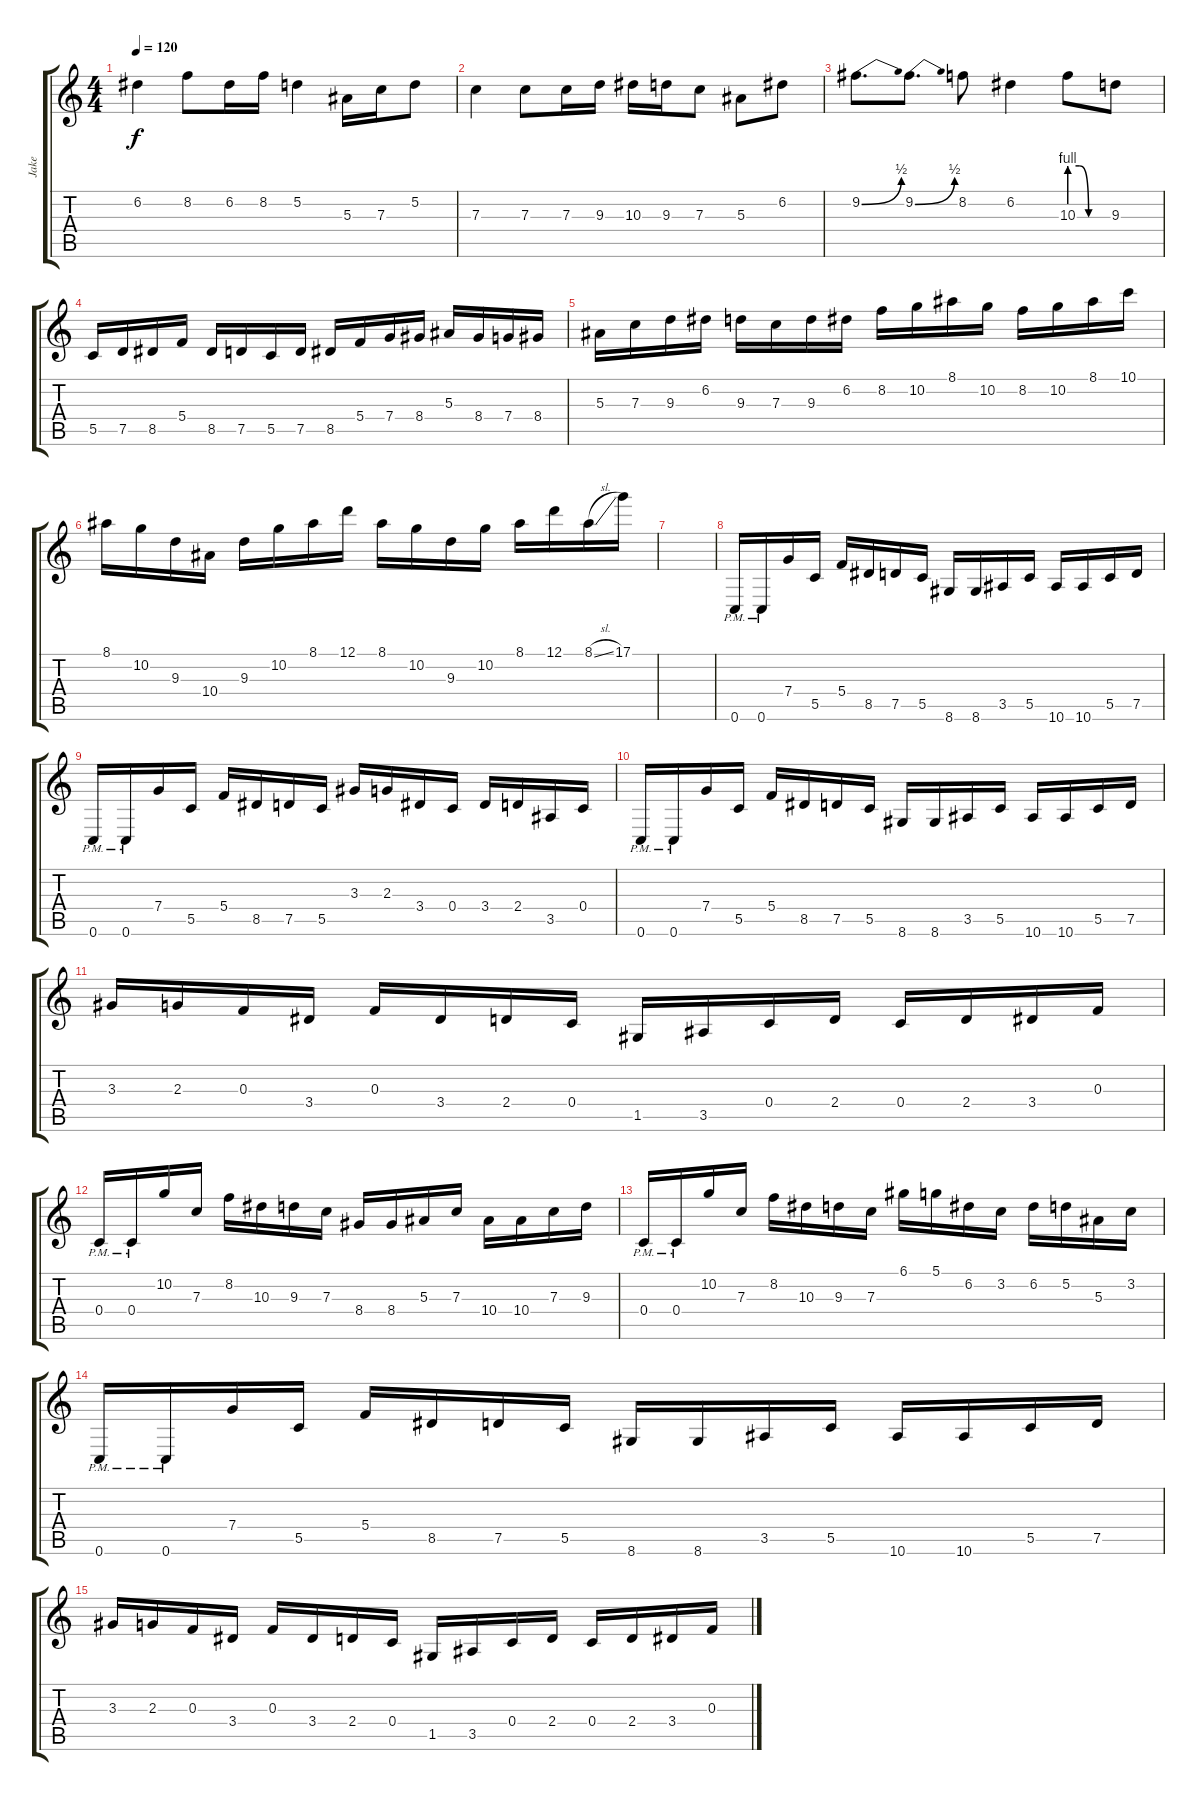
\track ("Jake" "Jake") {instrument distortionguitar}
\staff {score tabs}
\tuning (D4 A3 F3 C3 G2 C2) {hide}
\ts (4 4)
\tempo 120
\clef g2
\ks c
6.2.4{dy f} 8.2.8 6.2.16 8.2.16 5.2.4 5.3.16 7.3.16 5.2.8 |
7.3.4 7.3.8 7.3.16 9.3.16 10.3.16 9.3.16 7.3.8 5.3.8 6.2.8 |
9.2{be (bend 0 0 60 2)}.8{d} 9.2{be (bend 0 0 60 2)}.8{d} 8.2.8 6.2.4 10.3{be (custom 0 4 15 4 30 0 60 0)}.8 9.3.8 |
5.5.16 7.5.16 8.5.16 5.4.16 8.5.16 7.5.16 5.5.16 7.5.16 8.5.16 5.4.16 7.4.16 8.4.16 5.3.16 8.4.16 7.4.16 8.4.16 |
5.3.16 7.3.16 9.3.16 6.2.16 9.3.16 7.3.16 9.3.16 6.2.16 8.2.16 10.2.16 8.1.16 10.2.16 8.2.16 10.2.16 8.1.16 10.1.16 |
8.1.16 10.2.16 9.3.16 10.4.16 9.3.16 10.2.16 8.1.16 12.1.16 8.1.16 10.2.16 9.3.16 10.2.16 8.1.16 12.1.16 8.1{sl}.16 17.1.16 |
|
0.6{pm}.16 0.6{pm}.16 7.4.16 5.5.16 5.4.16 8.5.16 7.5.16 5.5.16 8.6.16 8.6.16 3.5.16 5.5.16 10.6.16 10.6.16 5.5.16 7.5.16 |
0.6{pm}.16 0.6{pm}.16 7.4.16 5.5.16 5.4.16 8.5.16 7.5.16 5.5.16 3.3.16 2.3.16 3.4.16 0.4.16 3.4.16 2.4.16 3.5.16 0.4.16 |
0.6{pm}.16 0.6{pm}.16 7.4.16 5.5.16 5.4.16 8.5.16 7.5.16 5.5.16 8.6.16 8.6.16 3.5.16 5.5.16 10.6.16 10.6.16 5.5.16 7.5.16 |
3.3.16 2.3.16 0.3.16 3.4.16 0.3.16 3.4.16 2.4.16 0.4.16 1.5.16 3.5.16 0.4.16 2.4.16 0.4.16 2.4.16 3.4.16 0.3.16 |
0.4{pm}.16 0.4{pm}.16 10.2.16 7.3.16 8.2.16 10.3.16 9.3.16 7.3.16 8.4.16 8.4.16 5.3.16 7.3.16 10.4.16 10.4.16 7.3.16 9.3.16 |
0.4{pm}.16 0.4{pm}.16 10.2.16 7.3.16 8.2.16 10.3.16 9.3.16 7.3.16 6.1.16 5.1.16 6.2.16 3.2.16 6.2.16 5.2.16 5.3.16 3.2.16 |
0.6{pm}.16 0.6{pm}.16 7.4.16 5.5.16 5.4.16 8.5.16 7.5.16 5.5.16 8.6.16 8.6.16 3.5.16 5.5.16 10.6.16 10.6.16 5.5.16 7.5.16 |
3.3.16 2.3.16 0.3.16 3.4.16 0.3.16 3.4.16 2.4.16 0.4.16 1.5.16 3.5.16 0.4.16 2.4.16 0.4.16 2.4.16 3.4.16 0.3.16
